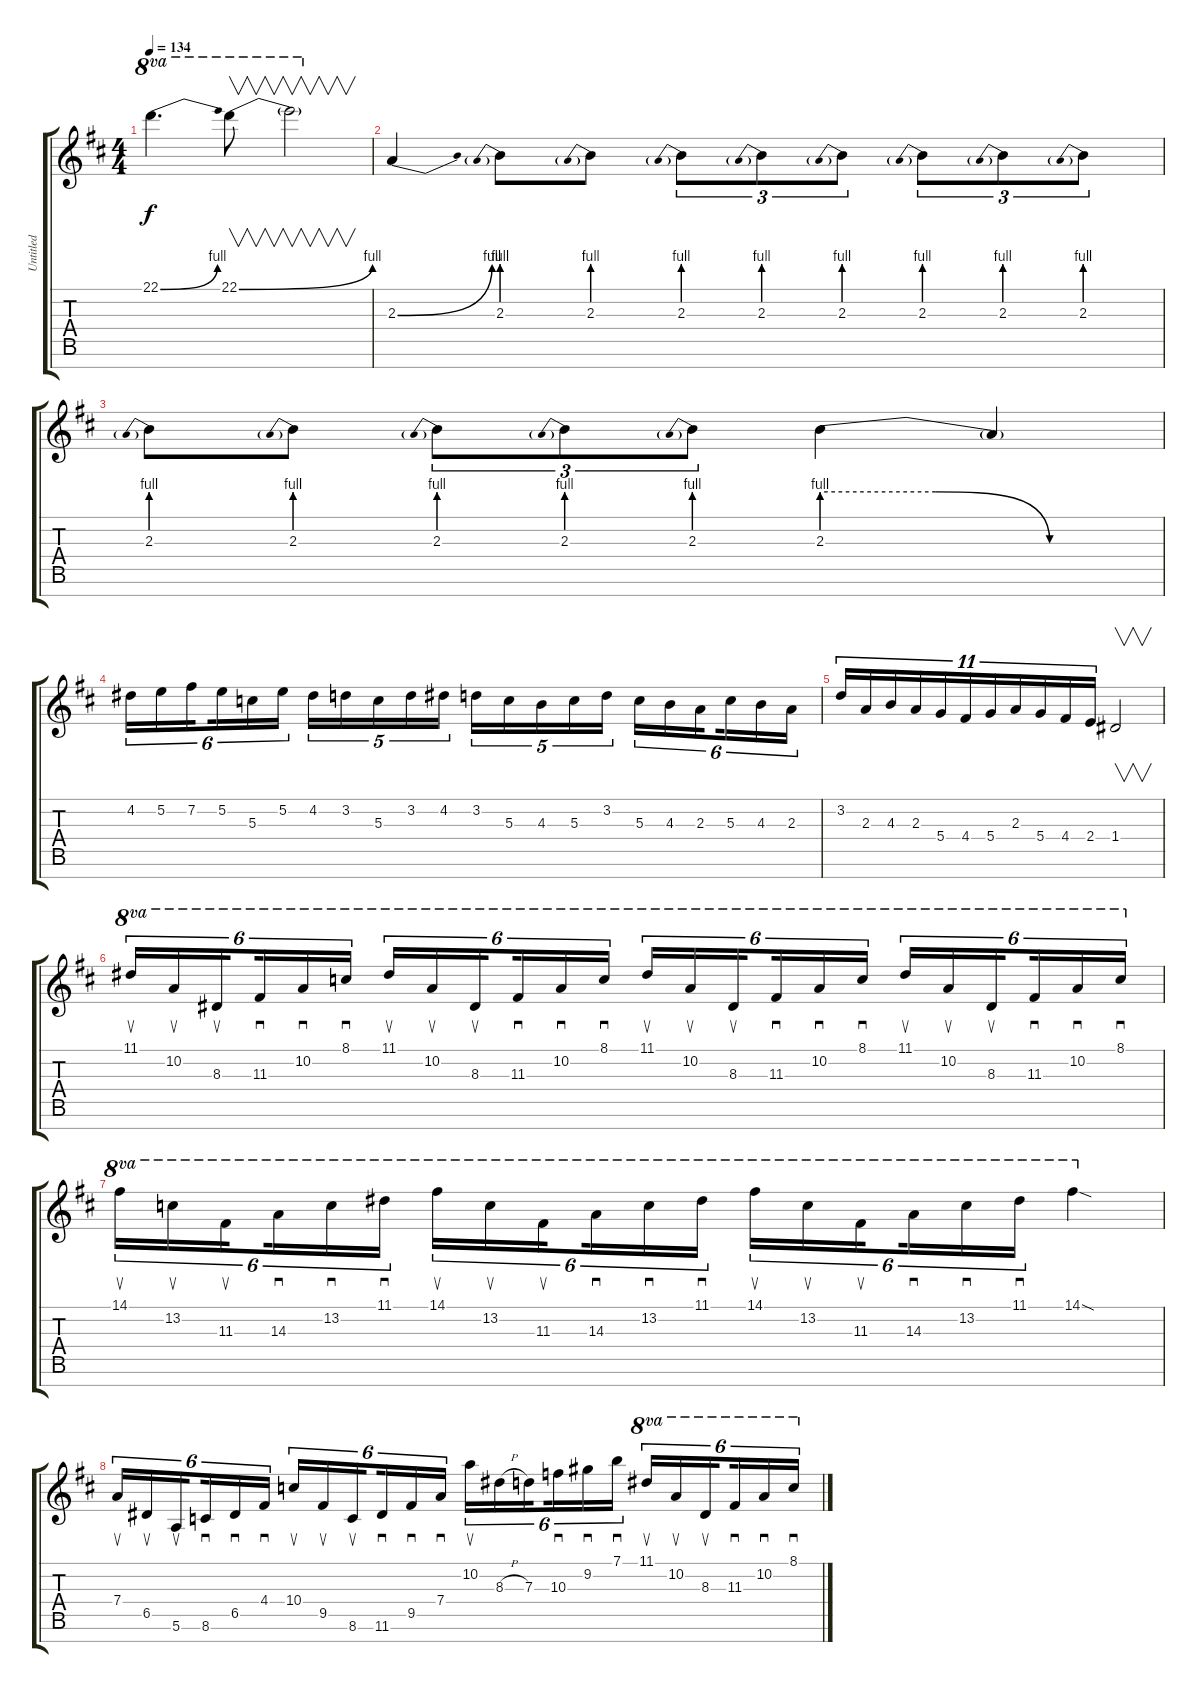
\track ("Untitled" "Untitled") {instrument distortionguitar}
\staff {score tabs}
\tuning (E4 B3 G3 D3 A2 E2 B1) {hide}
\ts (4 4)
\tempo 134
\clef g2
\ks d
22.1{be (bend 0 0 60 4)}.4{d ot 8va dy f} 22.1{be (bend 0 0 60 4)}.8{v ot 8va} 22.1{t}.2{v ot 8va} |
2.3{be (bend 0 0 60 4)}.4 2.3{be (prebend 0 4 60 4)}.8 2.3{be (prebend 0 4 60 4)}.8 2.3{be (prebend 0 4 60 4)}.8{tu (3 2)} 2.3{be (prebend 0 4 60 4)}.8{tu (3 2)} 2.3{be (prebend 0 4 60 4)}.8{tu (3 2)} 2.3{be (prebend 0 4 60 4)}.8{tu (3 2)} 2.3{be (prebend 0 4 60 4)}.8{tu (3 2)} 2.3{be (prebend 0 4 60 4)}.8{tu (3 2)} |
2.3{be (prebend 0 4 60 4)}.8 2.3{be (prebend 0 4 60 4)}.8 2.3{be (prebend 0 4 60 4)}.8{tu (3 2)} 2.3{be (prebend 0 4 60 4)}.8{tu (3 2)} 2.3{be (prebend 0 4 60 4)}.8{tu (3 2)} 2.3{be (custom 0 4 20 4 40 0 60 0)}.4 2.3{t}.4 |
4.2.16{tu (6 4)} 5.2.16{tu (6 4)} 7.2.16{tu (6 4) beam splitsecondary} 5.2.16{tu (6 4)} 5.3.16{tu (6 4)} 5.2.16{tu (6 4)} 4.2.16{tu (5 4)} 3.2.16{tu (5 4)} 5.3.16{tu (5 4)} 3.2.16{tu (5 4)} 4.2.16{tu (5 4)} 3.2.16{tu (5 4)} 5.3.16{tu (5 4)} 4.3.16{tu (5 4)} 5.3.16{tu (5 4)} 3.2.16{tu (5 4)} 5.3.16{tu (6 4)} 4.3.16{tu (6 4)} 2.3.16{tu (6 4) beam splitsecondary} 5.3.16{tu (6 4)} 4.3.16{tu (6 4)} 2.3.16{tu (6 4)} |
3.2.16{tu (11 8)} 2.3.16{tu (11 8)} 4.3.16{tu (11 8)} 2.3.16{tu (11 8)} 5.4.16{tu (11 8)} 4.4.16{tu (11 8)} 5.4.16{tu (11 8)} 2.3.16{tu (11 8)} 5.4.16{tu (11 8)} 4.4.16{tu (11 8)} 2.4.16{tu (11 8)} 1.4.2{v} |
11.1.16{su tu (6 4) ot 8va} 10.2.16{su tu (6 4) ot 8va} 8.3.16{su tu (6 4) ot 8va beam splitsecondary} 11.3.16{sd tu (6 4) ot 8va} 10.2.16{sd tu (6 4) ot 8va} 8.1.16{sd tu (6 4) ot 8va} 11.1.16{su tu (6 4) ot 8va} 10.2.16{su tu (6 4) ot 8va} 8.3.16{su tu (6 4) ot 8va beam splitsecondary} 11.3.16{sd tu (6 4) ot 8va} 10.2.16{sd tu (6 4) ot 8va} 8.1.16{sd tu (6 4) ot 8va} 11.1.16{su tu (6 4) ot 8va} 10.2.16{su tu (6 4) ot 8va} 8.3.16{su tu (6 4) ot 8va beam splitsecondary} 11.3.16{sd tu (6 4) ot 8va} 10.2.16{sd tu (6 4) ot 8va} 8.1.16{sd tu (6 4) ot 8va} 11.1.16{su tu (6 4) ot 8va} 10.2.16{su tu (6 4) ot 8va} 8.3.16{su tu (6 4) ot 8va beam splitsecondary} 11.3.16{sd tu (6 4) ot 8va} 10.2.16{sd tu (6 4) ot 8va} 8.1.16{sd tu (6 4) ot 8va} |
14.1.16{su tu (6 4) ot 8va} 13.2.16{su tu (6 4) ot 8va} 11.3.16{su tu (6 4) ot 8va beam splitsecondary} 14.3.16{sd tu (6 4) ot 8va} 13.2.16{sd tu (6 4) ot 8va} 11.1.16{sd tu (6 4) ot 8va} 14.1.16{su tu (6 4) ot 8va} 13.2.16{su tu (6 4) ot 8va} 11.3.16{su tu (6 4) ot 8va beam splitsecondary} 14.3.16{sd tu (6 4) ot 8va} 13.2.16{sd tu (6 4) ot 8va} 11.1.16{sd tu (6 4) ot 8va} 14.1.16{su tu (6 4) ot 8va} 13.2.16{su tu (6 4) ot 8va} 11.3.16{su tu (6 4) ot 8va beam splitsecondary} 14.3.16{sd tu (6 4) ot 8va} 13.2.16{sd tu (6 4) ot 8va} 11.1.16{sd tu (6 4) ot 8va} 14.1{sod}.4{ot 8va} |
7.4.16{su tu (6 4)} 6.5.16{su tu (6 4)} 5.6.16{su tu (6 4) beam splitsecondary} 8.6.16{sd tu (6 4)} 6.5.16{sd tu (6 4)} 4.4.16{sd tu (6 4)} 10.4.16{su tu (6 4)} 9.5.16{su tu (6 4)} 8.6.16{su tu (6 4) beam splitsecondary} 11.6.16{sd tu (6 4)} 9.5.16{sd tu (6 4)} 7.4.16{sd tu (6 4)} 10.2.16{su tu (6 4)} 8.3{h}.16{tu (6 4)} 7.3.16{tu (6 4) beam splitsecondary} 10.3.16{sd tu (6 4)} 9.2.16{sd tu (6 4)} 7.1.16{sd tu (6 4)} 11.1.16{su tu (6 4) ot 8va} 10.2.16{su tu (6 4) ot 8va} 8.3.16{su tu (6 4) ot 8va beam splitsecondary} 11.3.16{sd tu (6 4) ot 8va} 10.2.16{sd tu (6 4) ot 8va} 8.1.16{sd tu (6 4) ot 8va}
